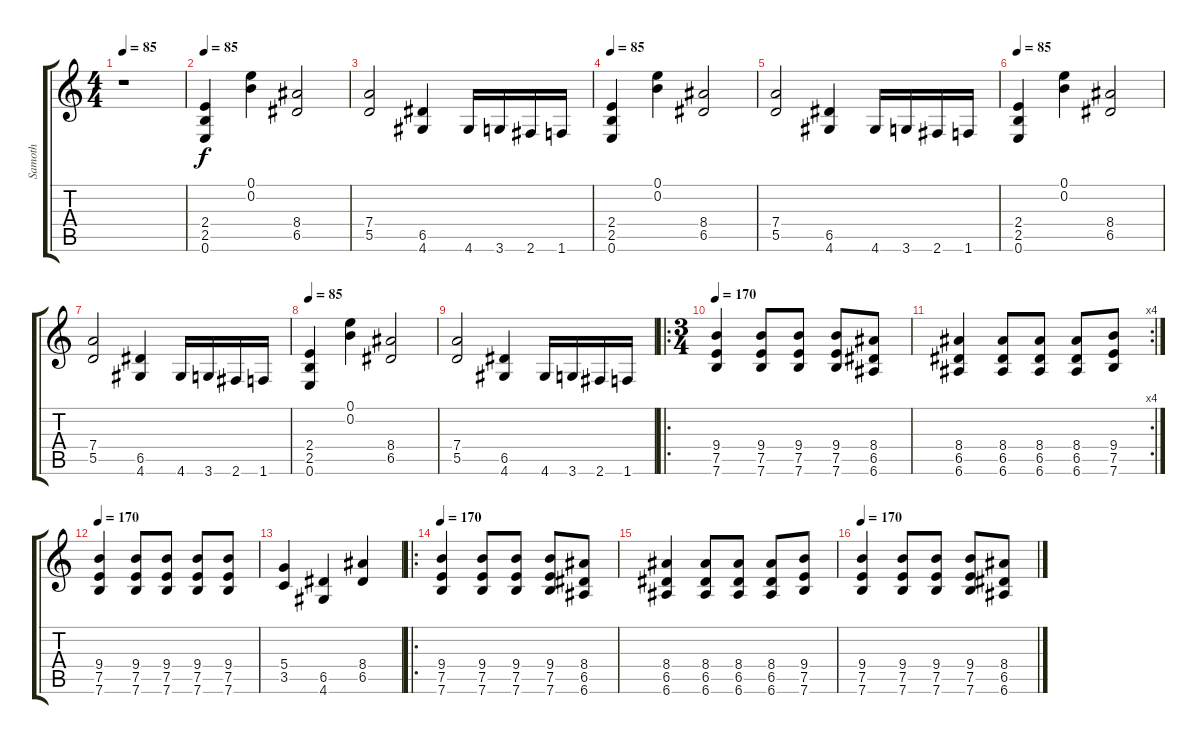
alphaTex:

\track ("Samoth" "Samoth") {instrument distortionguitar}
\staff {score tabs}
\tuning (E4 B3 G3 D3 A2 E2) {hide}
\ts (4 4)
\tempo 85
\clef g2
\ks c
r.1{dy f} |
\tempo 85
(2.4 2.5 0.6).4 (0.1 0.2).4 (8.4 6.5).2 |
(7.4 5.5).2 (6.5 4.6).4 4.6.16 3.6.16 2.6.16 1.6.16 |
\tempo 85
(2.4 2.5 0.6).4 (0.1 0.2).4 (8.4 6.5).2 |
(7.4 5.5).2 (6.5 4.6).4 4.6.16 3.6.16 2.6.16 1.6.16 |
\tempo 85
(2.4 2.5 0.6).4 (0.1 0.2).4 (8.4 6.5).2 |
(7.4 5.5).2 (6.5 4.6).4 4.6.16 3.6.16 2.6.16 1.6.16 |
\tempo 85
(2.4 2.5 0.6).4 (0.1 0.2).4 (8.4 6.5).2 |
(7.4 5.5).2 (6.5 4.6).4 4.6.16 3.6.16 2.6.16 1.6.16 |
\ro
\ts (3 4)
\tempo 170
(9.4 7.5 7.6).4 (9.4 7.5 7.6).8 (9.4 7.5 7.6).8 (9.4 7.5 7.6).8 (8.4 6.5 6.6).8 |
\rc 4
(8.4 6.5 6.6).4 (8.4 6.5 6.6).8 (8.4 6.5 6.6).8 (8.4 6.5 6.6).8 (9.4 7.5 7.6).8 |
\tempo 170
(9.4 7.5 7.6).4 (9.4 7.5 7.6).8 (9.4 7.5 7.6).8 (9.4 7.5 7.6).8 (9.4 7.5 7.6).8 |
(5.4 3.5).4 (6.5 4.6).4 (8.4 6.5).4 |
\ro
\tempo 170
(9.4 7.5 7.6).4 (9.4 7.5 7.6).8 (9.4 7.5 7.6).8 (9.4 7.5 7.6).8 (8.4 6.5 6.6).8 |
(8.4 6.5 6.6).4 (8.4 6.5 6.6).8 (8.4 6.5 6.6).8 (8.4 6.5 6.6).8 (9.4 7.5 7.6).8 |
\tempo 170
(9.4 7.5 7.6).4 (9.4 7.5 7.6).8 (9.4 7.5 7.6).8 (9.4 7.5 7.6).8 (8.4 6.5 6.6).8
